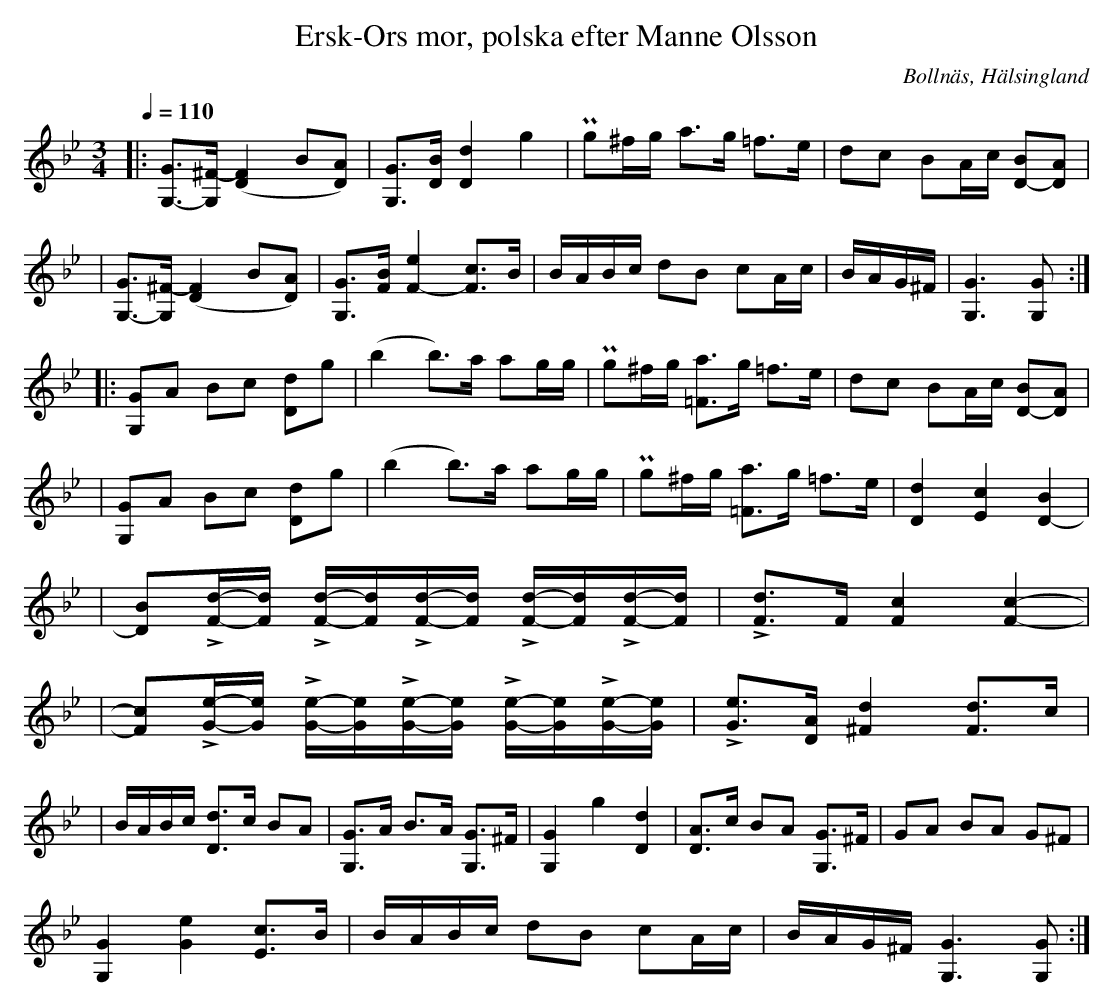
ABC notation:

X:1
T: Ersk-Ors mor, polska efter Manne Olsson
O:Bollnäs, Hälsingland
M:3/4
L:1/8
Q:1/4=110
K:Gm
|:[G,- G]>[G, ^F-] [F2 (D2] B[D) A]| [G, G]>[D B] [D2 d2] g2| Pg^f/g/ a>g =f>e | dc   BA/c/ [B D-][D A]|
|[G,- G]>[G, ^F-] [F2 (D2] B[D) A]| [G, G]>[F B] [F2- e2] [F c]>B|B/A/B/c/  dB cA/c/  | B/A/G/^F/ |[G,3 G3] [G, G] :|
|:[G, G]A Bc [D d]g| (b2 b)>a ag/g/| Pg^f/g/  [=F a]>g =f>e | dc BA/c/ [D- B][D A]|
|[G, G]A Bc [D d]g| (b2 b)>a ag/g/| Pg^f/g/  [=F a]>g =f>e | [D2 d2][E2 c2] [D2- B2]|
|[D B]L[F/d/]-[F/d/] L[F/d/]-[F/d/]L[F/d/]-[F/d/] L[F/d/]-[F/d/]L[F/d/]-[F/d/]|L[F d]>F [F2 c2] [F2 c2]-|
|[F c]L[G/e/]-[G/e/] L[G/e/]-[G/e/]L[G/e/]-[G/e/] L[G/e/]-[G/e/]L[G/e/]-[G/e/]|L[Ge]>[D A] [^F2 d2] [F d]>c|
|B/A/B/c/ [D d]>c BA|[G, G]>A B>A [G, G]>^F|[G,2 G2] g2 [D2 d2]|[D A]>c BA [G, G]>^F|GA BA G^F|
[G,2 G2] [G2 e2] [E c]>B|B/A/B/c/ dB cA/c/|B/A/G/^F/ [G,3 G3][G, G]:|
